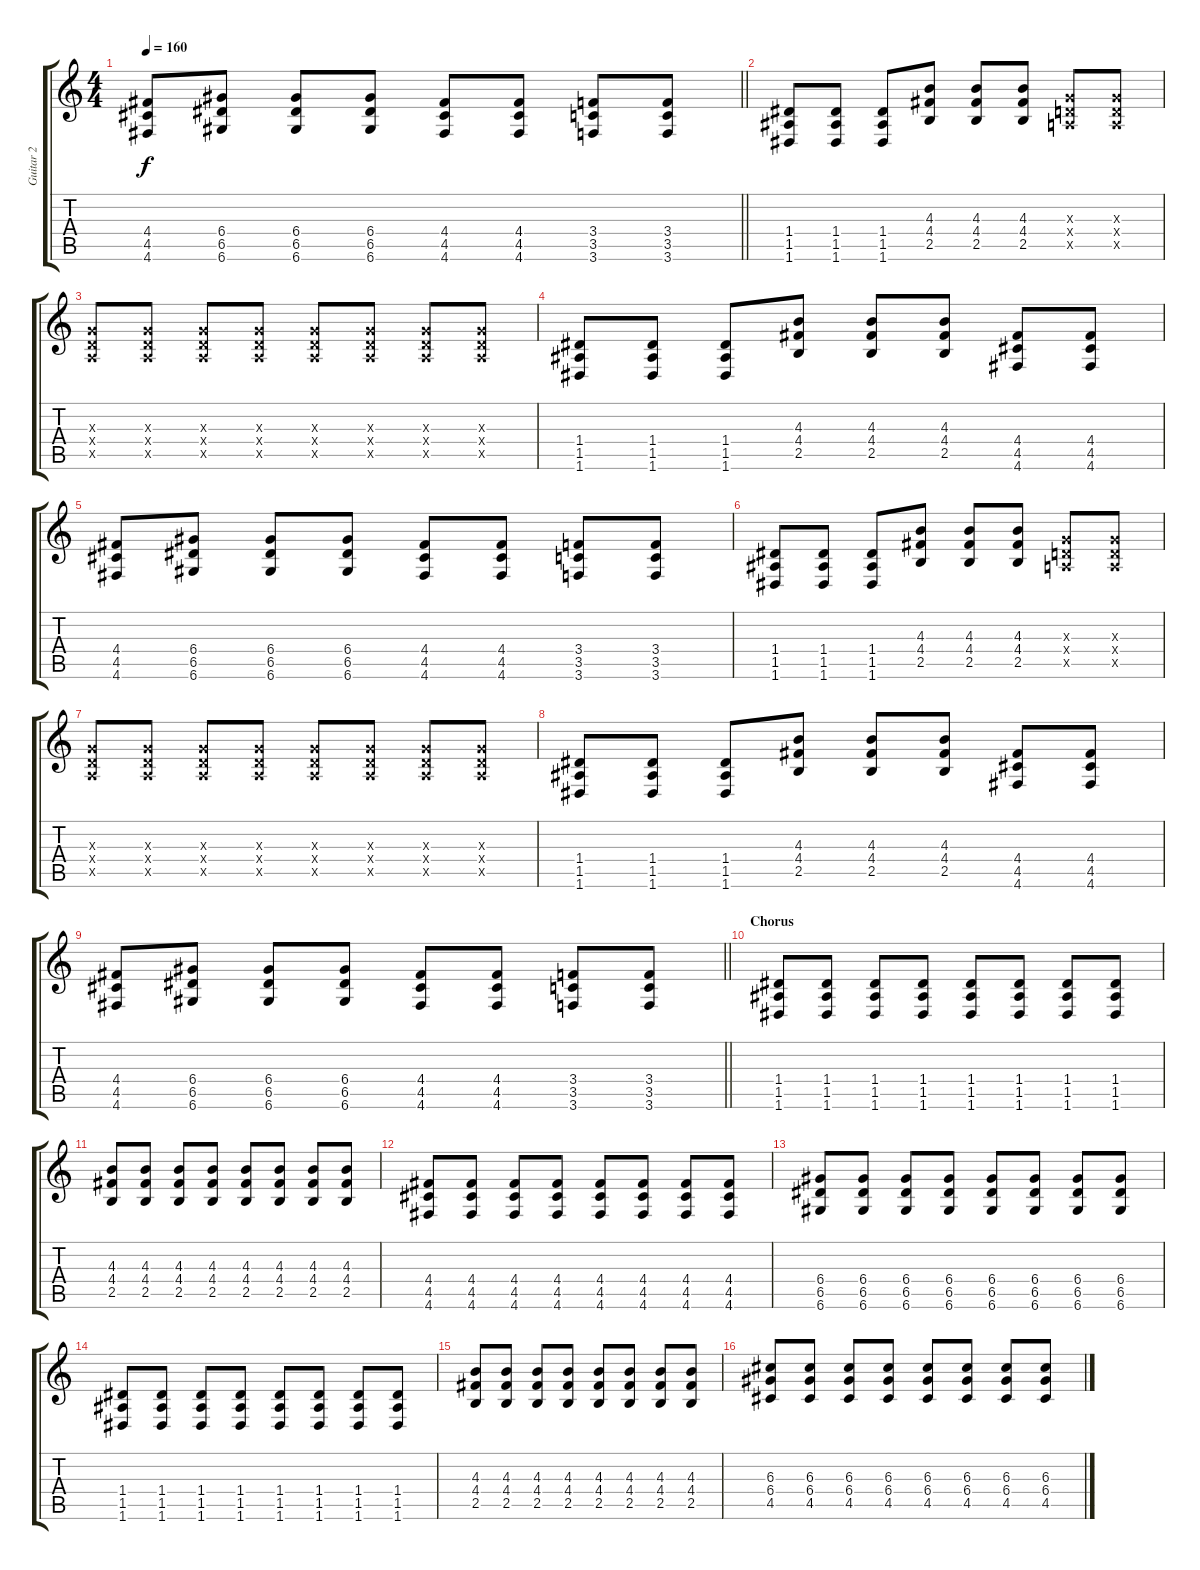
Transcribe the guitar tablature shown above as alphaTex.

\track ("Guitar 2" "Guitar 2") {instrument overdrivenguitar}
\staff {score tabs}
\tuning (E4 B3 G3 D3 A2 D2) {hide}
\ts (4 4)
\tempo 160
\clef g2
\barLineRight lightlight
\ks c
(4.4 4.5 4.6).8{dy f} (6.4 6.5 6.6).8 (6.4 6.5 6.6).8 (6.4 6.5 6.6).8 (4.4 4.5 4.6).8 (4.4 4.5 4.6).8 (3.4 3.5 3.6).8 (3.4 3.5 3.6).8 |
(1.4 1.5 1.6).8 (1.4 1.5 1.6).8 (1.4 1.5 1.6).8 (4.3 4.4 2.5).8 (4.3 4.4 2.5).8 (4.3 4.4 2.5).8 (0.3{x} 0.4{x} 0.5{x}).8 (0.3{x} 0.4{x} 0.5{x}).8 |
(0.3{x} 0.4{x} 0.5{x}).8 (0.3{x} 0.4{x} 0.5{x}).8 (0.3{x} 0.4{x} 0.5{x}).8 (0.3{x} 0.4{x} 0.5{x}).8 (0.3{x} 0.4{x} 0.5{x}).8 (0.3{x} 0.4{x} 0.5{x}).8 (0.3{x} 0.4{x} 0.5{x}).8 (0.3{x} 0.4{x} 0.5{x}).8 |
(1.4 1.5 1.6).8 (1.4 1.5 1.6).8 (1.4 1.5 1.6).8 (4.3 4.4 2.5).8 (4.3 4.4 2.5).8 (4.3 4.4 2.5).8 (4.4 4.5 4.6).8 (4.4 4.5 4.6).8 |
(4.4 4.5 4.6).8 (6.4 6.5 6.6).8 (6.4 6.5 6.6).8 (6.4 6.5 6.6).8 (4.4 4.5 4.6).8 (4.4 4.5 4.6).8 (3.4 3.5 3.6).8 (3.4 3.5 3.6).8 |
(1.4 1.5 1.6).8 (1.4 1.5 1.6).8 (1.4 1.5 1.6).8 (4.3 4.4 2.5).8 (4.3 4.4 2.5).8 (4.3 4.4 2.5).8 (0.3{x} 0.4{x} 0.5{x}).8 (0.3{x} 0.4{x} 0.5{x}).8 |
(0.3{x} 0.4{x} 0.5{x}).8 (0.3{x} 0.4{x} 0.5{x}).8 (0.3{x} 0.4{x} 0.5{x}).8 (0.3{x} 0.4{x} 0.5{x}).8 (0.3{x} 0.4{x} 0.5{x}).8 (0.3{x} 0.4{x} 0.5{x}).8 (0.3{x} 0.4{x} 0.5{x}).8 (0.3{x} 0.4{x} 0.5{x}).8 |
(1.4 1.5 1.6).8 (1.4 1.5 1.6).8 (1.4 1.5 1.6).8 (4.3 4.4 2.5).8 (4.3 4.4 2.5).8 (4.3 4.4 2.5).8 (4.4 4.5 4.6).8 (4.4 4.5 4.6).8 |
\barLineRight lightlight
(4.4 4.5 4.6).8 (6.4 6.5 6.6).8 (6.4 6.5 6.6).8 (6.4 6.5 6.6).8 (4.4 4.5 4.6).8 (4.4 4.5 4.6).8 (3.4 3.5 3.6).8 (3.4 3.5 3.6).8 |
\section ("" "Chorus")
(1.4 1.5 1.6).8 (1.4 1.5 1.6).8 (1.4 1.5 1.6).8 (1.4 1.5 1.6).8 (1.4 1.5 1.6).8 (1.4 1.5 1.6).8 (1.4 1.5 1.6).8 (1.4 1.5 1.6).8 |
(4.3 4.4 2.5).8 (4.3 4.4 2.5).8 (4.3 4.4 2.5).8 (4.3 4.4 2.5).8 (4.3 4.4 2.5).8 (4.3 4.4 2.5).8 (4.3 4.4 2.5).8 (4.3 4.4 2.5).8 |
(4.4 4.5 4.6).8 (4.4 4.5 4.6).8 (4.4 4.5 4.6).8 (4.4 4.5 4.6).8 (4.4 4.5 4.6).8 (4.4 4.5 4.6).8 (4.4 4.5 4.6).8 (4.4 4.5 4.6).8 |
(6.4 6.5 6.6).8 (6.4 6.5 6.6).8 (6.4 6.5 6.6).8 (6.4 6.5 6.6).8 (6.4 6.5 6.6).8 (6.4 6.5 6.6).8 (6.4 6.5 6.6).8 (6.4 6.5 6.6).8 |
(1.4 1.5 1.6).8 (1.4 1.5 1.6).8 (1.4 1.5 1.6).8 (1.4 1.5 1.6).8 (1.4 1.5 1.6).8 (1.4 1.5 1.6).8 (1.4 1.5 1.6).8 (1.4 1.5 1.6).8 |
(4.3 4.4 2.5).8 (4.3 4.4 2.5).8 (4.3 4.4 2.5).8 (4.3 4.4 2.5).8 (4.3 4.4 2.5).8 (4.3 4.4 2.5).8 (4.3 4.4 2.5).8 (4.3 4.4 2.5).8 |
(6.3 6.4 4.5).8 (6.3 6.4 4.5).8 (6.3 6.4 4.5).8 (6.3 6.4 4.5).8 (6.3 6.4 4.5).8 (6.3 6.4 4.5).8 (6.3 6.4 4.5).8 (6.3 6.4 4.5).8
